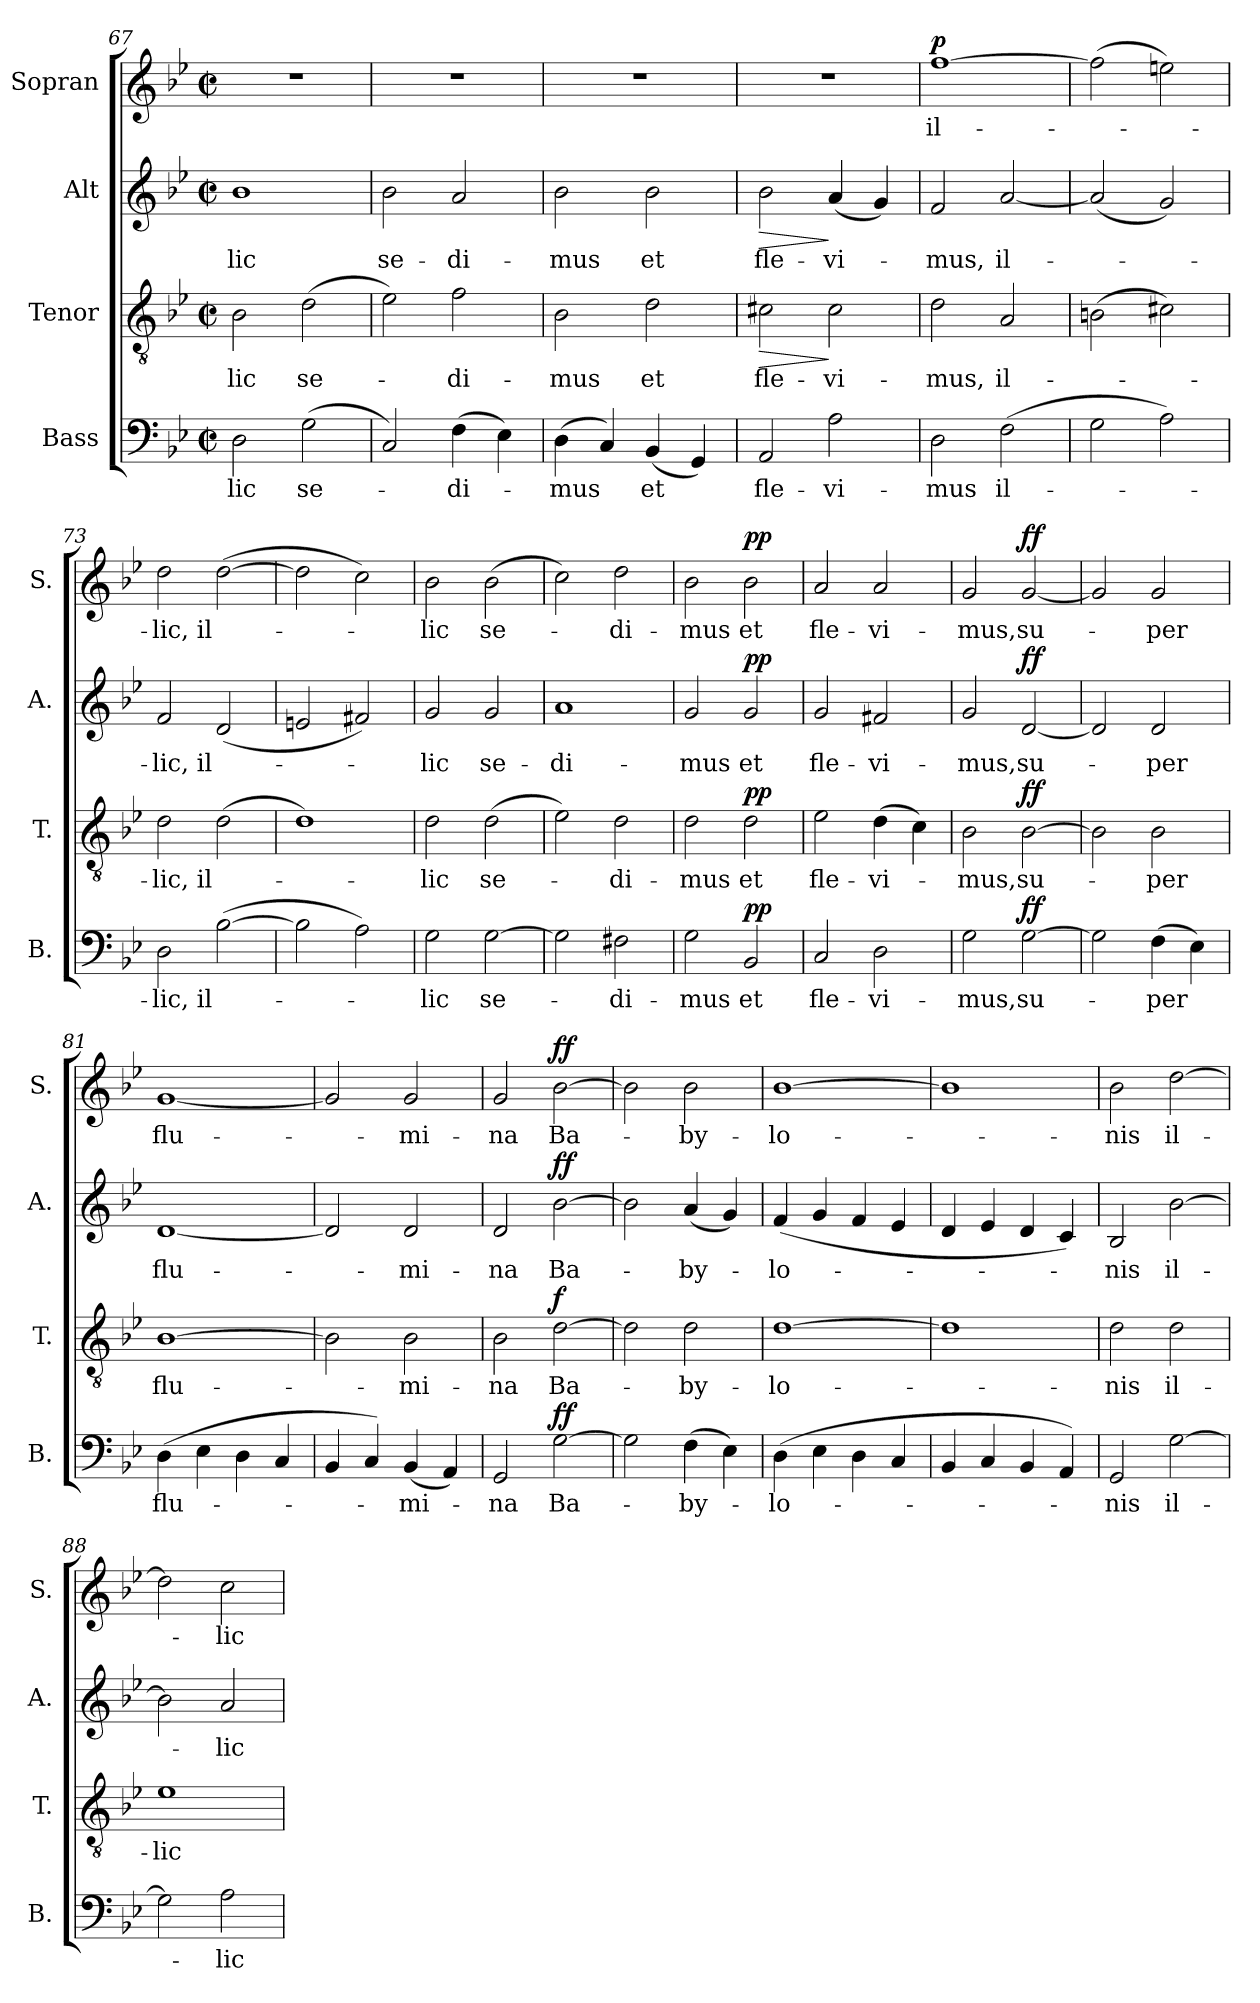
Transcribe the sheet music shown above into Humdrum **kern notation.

**kern	**text	**dynam	**kern	**text	**dynam	**kern	**text	**dynam	**kern	**text	**dynam
*part4	*part4	*part4	*part3	*part3	*part3	*part2	*part2	*part2	*part1	*part1	*part1
*staff4	*staff4	*staff4	*staff3	*staff3	*staff3	*staff2	*staff2	*staff2	*staff1	*staff1	*staff1
*I"Bass	*	*	*I"Tenor	*	*	*I"Alt	*	*	*I"Sopran	*	*
*I'B.	*	*	*I'T.	*	*	*I'A.	*	*	*I'S.	*	*
*clefF4	*	*	*clefGv2	*	*	*clefG2	*	*	*clefG2	*	*
*k[b-e-]	*	*	*k[b-e-]	*	*	*k[b-e-]	*	*	*k[b-e-]	*	*
*B-:	*	*	*B-:	*	*	*B-:	*	*	*B-:	*	*
*M2/2	*	*	*M2/2	*	*	*M2/2	*	*	*M2/2	*	*
*met(c|)	*	*	*met(c|)	*	*	*met(c|)	*	*	*met(c|)	*	*
=67	=67	=67	=67	=67	=67	=67	=67	=67	=67	=67	=67
!	!LO:LY:b	!	!	!LO:LY:b	!	!	!LO:LY:b	!	!	!	!
2D\	-lic	.	2B-\	-lic	.	1b-	-lic	.	1r	.	.
!	!LO:LY:b	!	!	!LO:LY:b	!	!	!	!	!	!	!
(>2G\	se-	.	(>2d\	se-	.	.	.	.	.	.	.
=68	=68	=68	=68	=68	=68	=68	=68	=68	=68	=68	=68
!	!	!	!	!	!	!	!LO:LY:b	!	!	!	!
2C/)	.	.	2e-\)	.	.	2b-\	se-	.	1r	.	.
!	!LO:LY:b	!	!	!LO:LY:b	!	!	!LO:LY:b	!	!	!	!
(>4F\	-di-	.	2f\	-di-	.	2a/	-di-	.	.	.	.
4E-\)	.	.	.	.	.	.	.	.	.	.	.
=69	=69	=69	=69	=69	=69	=69	=69	=69	=69	=69	=69
!	!LO:LY:b	!	!	!LO:LY:b	!	!	!LO:LY:b	!	!	!	!
(>4D\	-mus	.	2B-\	-mus	.	2b-\	-mus	.	1r	.	.
4C/)	.	.	.	.	.	.	.	.	.	.	.
!	!LO:LY:b	!	!	!LO:LY:b	!	!	!LO:LY:b	!	!	!	!
(<4BB-/	et	.	2d\	et	.	2b-\	et	.	.	.	.
4GG/)	.	.	.	.	.	.	.	.	.	.	.
=70	=70	=70	=70	=70	=70	=70	=70	=70	=70	=70	=70
!	!LO:LY:b	!	!	!LO:LY:b	!LO:HP:b	!	!LO:LY:b	!LO:HP:b	!	!	!
2AA/	fle-	.	2c#X\	fle-	>	2b-\	fle-	>	1r	.	.
!	!LO:LY:b	!	!	!LO:LY:b	!	!	!LO:LY:b	!	!	!	!
2A\	-vi-	.	2c#\	-vi-	]	(<4a/	-vi-	]	.	.	.
.	.	.	.	.	.	4g/)	.	.	.	.	.
=71	=71	=71	=71	=71	=71	=71	=71	=71	=71	=71	=71
!	!LO:LY:b	!	!	!LO:LY:b	!	!	!LO:LY:b	!	!	!LO:LY:b	!LO:DY:a
2D\	-mus	.	2d\	-mus,	.	2f/	-mus,	.	[1ff	il-	p
!	!LO:LY:b	!	!	!LO:LY:b	!	!	!LO:LY:b	!	!	!	!
(>2F\	il-	.	2A/	il-	.	[2a/	il-	.	.	.	.
!!LO:PB:g=z
=72	=72	=72	=72	=72	=72	=72	=72	=72	=72	=72	=72
2G\	.	.	(>2Bn\	.	.	(<2a/]	.	.	(>2ff\]	.	.
2A\)	.	.	2c#X\)	.	.	2g/)	.	.	2een\)	.	.
=73	=73	=73	=73	=73	=73	=73	=73	=73	=73	=73	=73
!	!LO:LY:b	!	!	!LO:LY:b	!	!	!LO:LY:b	!	!	!LO:LY:b	!
2D\	-lic,	.	2d\	-lic,	.	2f/	-lic,	.	2dd\	-lic,	.
!	!LO:LY:b	!	!	!LO:LY:b	!	!	!LO:LY:b	!	!	!LO:LY:b	!
(>[2B-\	il-	.	(>2d\	il-	.	(<2d/	il-	.	(>[2dd\	il-	.
=74	=74	=74	=74	=74	=74	=74	=74	=74	=74	=74	=74
2B-\]	.	.	1d)	.	.	2en/	.	.	2dd\]	.	.
2A\)	.	.	.	.	.	2f#X/)	.	.	2cc\)	.	.
=75	=75	=75	=75	=75	=75	=75	=75	=75	=75	=75	=75
!	!LO:LY:b	!	!	!LO:LY:b	!	!	!LO:LY:b	!	!	!LO:LY:b	!
2G\	-lic	.	2d\	-lic	.	2g/	-lic	.	2b-\	-lic	.
!	!LO:LY:b	!	!	!LO:LY:b	!	!	!LO:LY:b	!	!	!LO:LY:b	!
[2G\	se-	.	(>2d\	se-	.	2g/	se-	.	(>2b-\	se-	.
=76	=76	=76	=76	=76	=76	=76	=76	=76	=76	=76	=76
!	!	!	!	!	!	!	!LO:LY:b	!	!	!	!
2G\]	.	.	2e-\)	.	.	1a	-di-	.	2cc\)	.	.
!	!LO:LY:b	!	!	!LO:LY:b	!	!	!	!	!	!LO:LY:b	!
2F#X\	-di-	.	2d\	-di-	.	.	.	.	2dd\	-di-	.
=77	=77	=77	=77	=77	=77	=77	=77	=77	=77	=77	=77
!	!LO:LY:b	!	!	!LO:LY:b	!	!	!LO:LY:b	!	!	!LO:LY:b	!
2G\	-mus	.	2d\	-mus	.	2g/	-mus	.	2b-\	-mus	.
!	!LO:LY:b	!LO:DY:a	!	!LO:LY:b	!LO:DY:a	!	!LO:LY:b	!LO:DY:a	!	!LO:LY:b	!LO:DY:a
2BB-/	et	pp	2d\	et	pp	2g/	et	pp	2b-\	et	pp
!!LO:LB:g=z
=78	=78	=78	=78	=78	=78	=78	=78	=78	=78	=78	=78
!	!LO:LY:b	!	!	!LO:LY:b	!	!	!LO:LY:b	!	!	!LO:LY:b	!
2C/	fle-	.	2e-\	fle-	.	2g/	fle-	.	2a/	fle-	.
!	!LO:LY:b	!	!	!LO:LY:b	!	!	!LO:LY:b	!	!	!LO:LY:b	!
2D\	-vi-	.	(>4d\	-vi-	.	2f#X/	-vi-	.	2a/	-vi-	.
.	.	.	4c\)	.	.	.	.	.	.	.	.
=79	=79	=79	=79	=79	=79	=79	=79	=79	=79	=79	=79
!	!LO:LY:b	!	!	!LO:LY:b	!	!	!LO:LY:b	!	!	!LO:LY:b	!
2G\	-mus,	.	2B-\	-mus,	.	2g/	-mus,	.	2g/	-mus,	.
!	!LO:LY:b	!LO:DY:a	!	!LO:LY:b	!LO:DY:a	!	!LO:LY:b	!LO:DY:a	!	!LO:LY:b	!LO:DY:a
[2G\	su-	ff	[2B-\	su-	ff	[2d/	su-	ff	[2g/	su-	ff
=80	=80	=80	=80	=80	=80	=80	=80	=80	=80	=80	=80
2G\]	.	.	2B-\]	.	.	2d/]	.	.	2g/]	.	.
!	!LO:LY:b	!	!	!LO:LY:b	!	!	!LO:LY:b	!	!	!LO:LY:b	!
(>4F\	-per	.	2B-\	-per	.	2d/	-per	.	2g/	-per	.
4E-\)	.	.	.	.	.	.	.	.	.	.	.
=81	=81	=81	=81	=81	=81	=81	=81	=81	=81	=81	=81
!	!LO:LY:b	!	!	!LO:LY:b	!	!	!LO:LY:b	!	!	!LO:LY:b	!
(>4D\	flu-	.	[1B-	flu-	.	[1d	flu-	.	[1g	flu-	.
4E-\	.	.	.	.	.	.	.	.	.	.	.
4D\	.	.	.	.	.	.	.	.	.	.	.
4C/	.	.	.	.	.	.	.	.	.	.	.
=82	=82	=82	=82	=82	=82	=82	=82	=82	=82	=82	=82
4BB-/	.	.	2B-\]	.	.	2d/]	.	.	2g/]	.	.
4C/)	.	.	.	.	.	.	.	.	.	.	.
!	!LO:LY:b	!	!	!LO:LY:b	!	!	!LO:LY:b	!	!	!LO:LY:b	!
(<4BB-/	-mi-	.	2B-\	-mi-	.	2d/	-mi-	.	2g/	-mi-	.
4AA/)	.	.	.	.	.	.	.	.	.	.	.
=83	=83	=83	=83	=83	=83	=83	=83	=83	=83	=83	=83
!	!LO:LY:b	!	!	!LO:LY:b	!	!	!LO:LY:b	!	!	!LO:LY:b	!
2GG/	-na	.	2B-\	-na	.	2d/	-na	.	2g/	-na	.
!	!LO:LY:b	!LO:DY:a	!	!LO:LY:b	!LO:DY:a	!	!LO:LY:b	!LO:DY:a	!	!LO:LY:b	!LO:DY:a
[2G\	Ba-	ff	[2d\	Ba-	f	[2b-\	Ba-	ff	[2b-\	Ba-	ff
!!LO:LB:g=z
=84	=84	=84	=84	=84	=84	=84	=84	=84	=84	=84	=84
2G\]	.	.	2d\]	.	.	2b-\]	.	.	2b-\]	.	.
!	!LO:LY:b	!	!	!LO:LY:b	!	!	!LO:LY:b	!	!	!LO:LY:b	!
(>4F\	-by-	.	2d\	-by-	.	(<4a/	-by-	.	2b-\	-by-	.
4E-\)	.	.	.	.	.	4g/)	.	.	.	.	.
=85	=85	=85	=85	=85	=85	=85	=85	=85	=85	=85	=85
!	!LO:LY:b	!	!	!LO:LY:b	!	!	!LO:LY:b	!	!	!LO:LY:b	!
(>4D\	-lo-	.	[1d	-lo-	.	(>4f/	-lo-	.	[1b-	-lo-	.
4E-\	.	.	.	.	.	4g/	.	.	.	.	.
4D\	.	.	.	.	.	4f/	.	.	.	.	.
4C/	.	.	.	.	.	4e-/	.	.	.	.	.
=86	=86	=86	=86	=86	=86	=86	=86	=86	=86	=86	=86
4BB-/	.	.	1d]	.	.	4d/	.	.	1b-]	.	.
4C/	.	.	.	.	.	4e-/	.	.	.	.	.
4BB-/	.	.	.	.	.	4d/	.	.	.	.	.
4AA/)	.	.	.	.	.	4c/)	.	.	.	.	.
=87	=87	=87	=87	=87	=87	=87	=87	=87	=87	=87	=87
!	!LO:LY:b	!	!	!LO:LY:b	!	!	!LO:LY:b	!	!	!LO:LY:b	!
2GG/	-nis	.	2d\	-nis	.	2B-/	-nis	.	2b-\	-nis	.
!	!LO:LY:b	!	!	!LO:LY:b	!	!	!LO:LY:b	!	!	!LO:LY:b	!
[2G\	il-	.	2d\	il-	.	[2b-\	il-	.	[2dd\	il-	.
=88	=88	=88	=88	=88	=88	=88	=88	=88	=88	=88	=88
!	!	!	!	!LO:LY:b	!	!	!	!	!	!	!
2G\]	.	.	1e-	-lic	.	2b-\]	.	.	2dd\]	.	.
!	!LO:LY:b	!	!	!	!	!	!LO:LY:b	!	!	!LO:LY:b	!
2A\	-lic	.	.	.	.	2a/	-lic	.	2cc\	-lic	.
=	=	=	=	=	=	=	=	=	=	=	=
*-	*-	*-	*-	*-	*-	*-	*-	*-	*-	*-	*-
